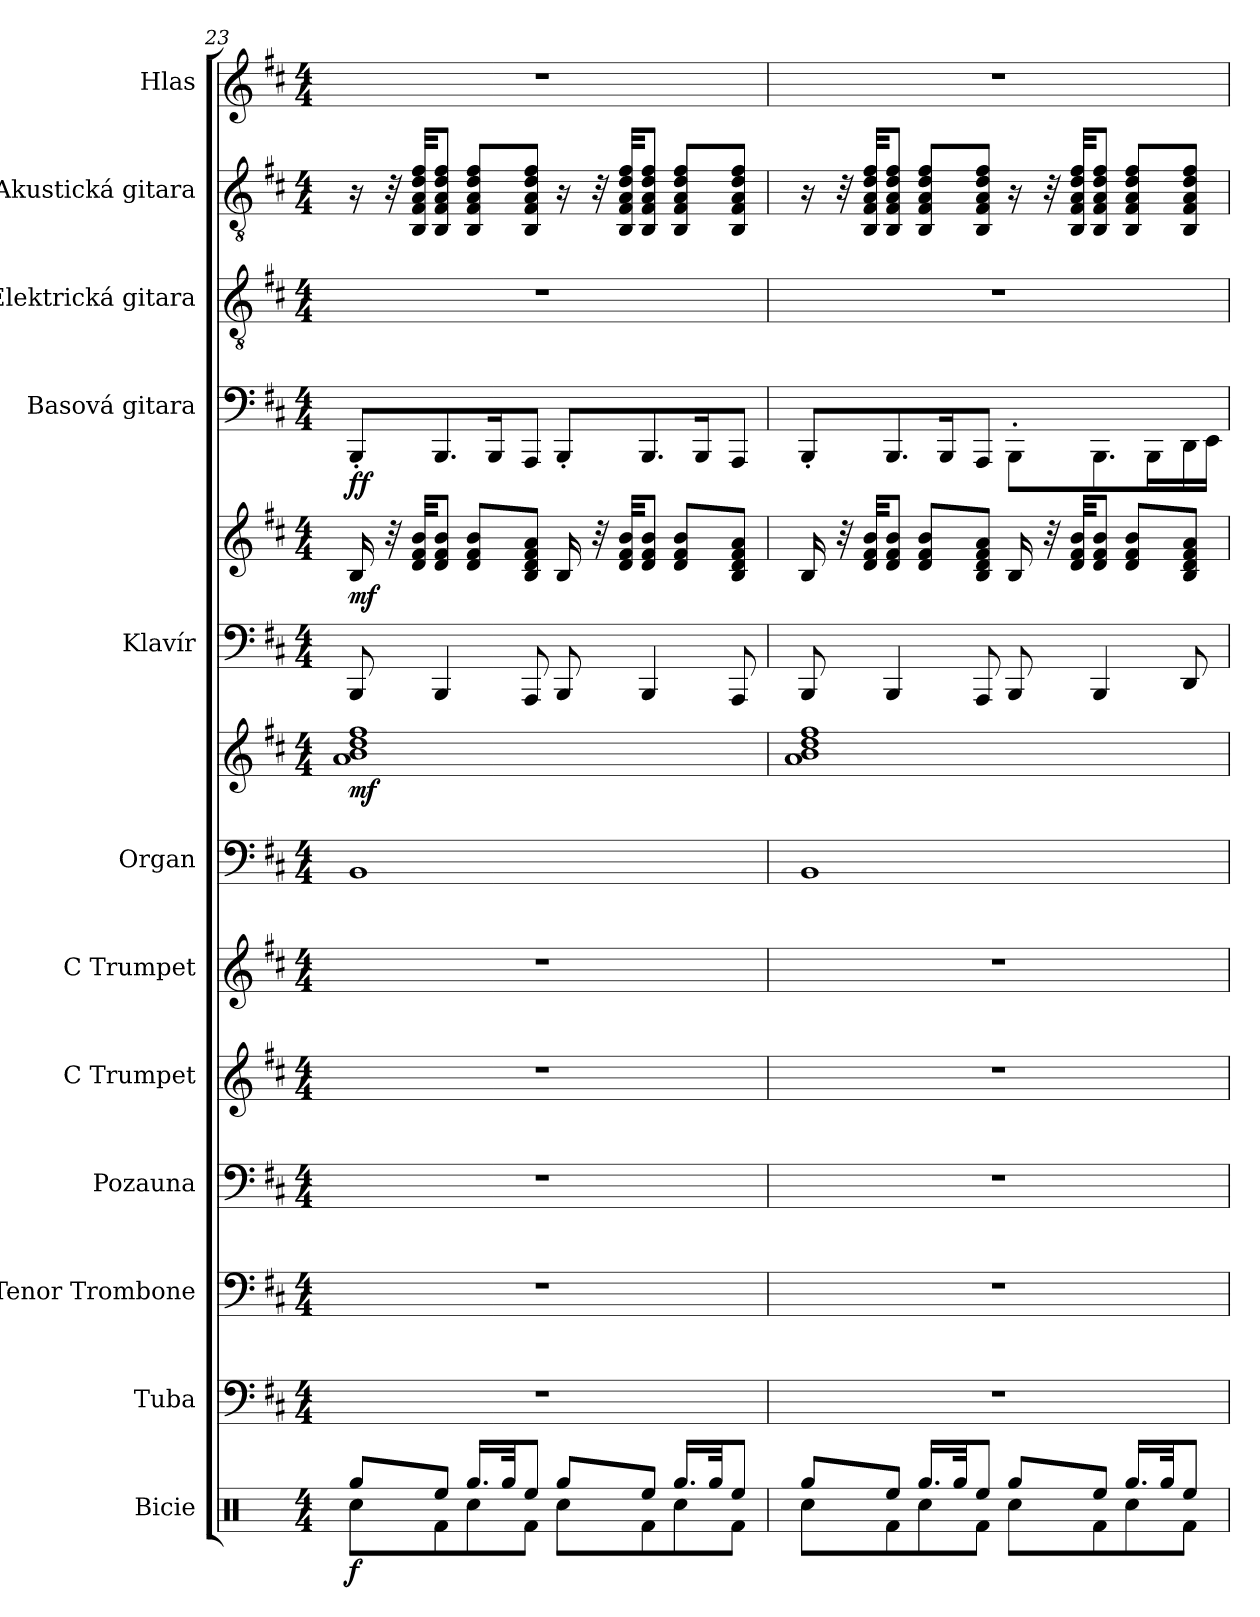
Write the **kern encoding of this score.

**kern	**dynam	**kern	**kern	**kern	**kern	**kern	**kern	**kern	**dynam	**kern	**kern	**dynam	**kern	**dynam	**kern	**kern	**kern
*part12	*part12	*part11	*part10	*part9	*part8	*part7	*part6	*part6	*part6	*part5	*part5	*part5	*part4	*part4	*part3	*part2	*part1
*staff14	*staff14	*staff13	*staff12	*staff11	*staff10	*staff9	*staff8	*staff7	*staff7/8	*staff6	*staff5	*staff5/6	*staff4	*staff4	*staff3	*staff2	*staff1
*I"Bicie	*	*I"Tuba	*I"Tenor Trombone	*I"Pozauna	*I"C Trumpet	*I"C Trumpet	*I"Organ	*	*	*I"Klavír	*	*	*I"Basová gitara	*	*I"Elektrická gitara	*I"Akustická gitara	*I"Hlas
*	*	*I'Tba.	*I'T. Tbn.	*	*I'C Tpt.	*I'C Tpt.	*I'Org.	*	*	*I'Kl.	*	*	*	*	*	*	*I'Hl.
!!LO:PB:g=z
*clefX	*	*clefF4	*clefF4	*clefF4	*clefG2	*clefG2	*clefF4	*clefG2	*	*clefF4	*clefG2	*	*	*	*clefGv2	*clefGv2	*clefG2
*	*	*	*	*	*	*	*	*	*	*	*	*	*ITrd7c12	*	*	*	*
*k[]	*	*k[f#c#]	*k[f#c#]	*k[f#c#]	*k[f#c#]	*k[f#c#]	*k[f#c#]	*k[f#c#]	*	*k[f#c#]	*k[f#c#]	*	*k[f#c#]	*	*k[f#c#]	*k[f#c#]	*k[f#c#]
*M4/4	*	*M4/4	*M4/4	*M4/4	*M4/4	*M4/4	*M4/4	*M4/4	*	*M4/4	*M4/4	*	*M4/4	*	*M4/4	*M4/4	*M4/4
=23	=23	=23	=23	=23	=23	=23	=23	=23	=23	=23	=23	=23	=23	=23	=23	=23	=23
*^	*	*	*	*	*	*	*	*	*	*	*	*	*	*	*	*	*
!	!	!LO:DY:b	!	!	!	!	!	!	!	!LO:DY:b	!	!	!LO:DY:b	!	!LO:DY:b	!	!	!
8Rgg/L	8Rcc\L	f	1r	1r	1r	1r	1r	1BB	1a 1b 1dd 1ff#	mf	8BBB/	16B/	mf	8BBBB'/L	ff	1r	16r	1r
.	.	.	.	.	.	.	.	.	.	.	.	32r	.	.	.	.	32r	.
.	.	.	.	.	.	.	.	.	.	.	.	32d/ 32f#/ 32b/KKL	.	.	.	.	32BB/ 32F#/ 32A/ 32d/ 32f#/KKL	.
8Ree/J	8Rf\	.	.	.	.	.	.	.	.	.	4BBB/	8d/ 8f#/ 8b/J	.	8.BBBB/	.	.	8BB/ 8F#/ 8A/ 8d/ 8f#/J	.
16.Rgg/LL	8Rcc\	.	.	.	.	.	.	.	.	.	.	8d/ 8f#/ 8b/L	.	.	.	.	8BB/ 8F#/ 8A/ 8d/ 8f#/L	.
.	.	.	.	.	.	.	.	.	.	.	.	.	.	16BBBB/K	.	.	.	.
32Rgg/JK	.	.	.	.	.	.	.	.	.	.	.	.	.	.	.	.	.	.
8Ree/J	8Rf\J	.	.	.	.	.	.	.	.	.	8AAA/	8B/ 8d/ 8f#/ 8a/J	.	8AAAA/J	.	.	8BB/ 8F#/ 8A/ 8d/ 8f#/J	.
8Rgg/L	8Rcc\L	.	.	.	.	.	.	.	.	.	8BBB/	16B/	.	8BBBB'/L	.	.	16r	.
.	.	.	.	.	.	.	.	.	.	.	.	32r	.	.	.	.	32r	.
.	.	.	.	.	.	.	.	.	.	.	.	32d/ 32f#/ 32b/KKL	.	.	.	.	32BB/ 32F#/ 32A/ 32d/ 32f#/KKL	.
8Ree/J	8Rf\	.	.	.	.	.	.	.	.	.	4BBB/	8d/ 8f#/ 8b/J	.	8.BBBB/	.	.	8BB/ 8F#/ 8A/ 8d/ 8f#/J	.
16.Rgg/LL	8Rcc\	.	.	.	.	.	.	.	.	.	.	8d/ 8f#/ 8b/L	.	.	.	.	8BB/ 8F#/ 8A/ 8d/ 8f#/L	.
.	.	.	.	.	.	.	.	.	.	.	.	.	.	16BBBB/K	.	.	.	.
32Rgg/JK	.	.	.	.	.	.	.	.	.	.	.	.	.	.	.	.	.	.
8Ree/J	8Rf\J	.	.	.	.	.	.	.	.	.	8AAA/	8B/ 8d/ 8f#/ 8a/J	.	8AAAA/J	.	.	8BB/ 8F#/ 8A/ 8d/ 8f#/J	.
=24	=24	=24	=24	=24	=24	=24	=24	=24	=24	=24	=24	=24	=24	=24	=24	=24	=24	=24
8Rgg/L	8Rcc\L	.	1r	1r	1r	1r	1r	1BB	1a 1b 1dd 1ff#	.	8BBB/	16B/	.	8BBBB'/L	.	1r	16r	1r
.	.	.	.	.	.	.	.	.	.	.	.	32r	.	.	.	.	32r	.
.	.	.	.	.	.	.	.	.	.	.	.	32d/ 32f#/ 32b/KKL	.	.	.	.	32BB/ 32F#/ 32A/ 32d/ 32f#/KKL	.
8Ree/J	8Rf\	.	.	.	.	.	.	.	.	.	4BBB/	8d/ 8f#/ 8b/J	.	8.BBBB/	.	.	8BB/ 8F#/ 8A/ 8d/ 8f#/J	.
16.Rgg/LL	8Rcc\	.	.	.	.	.	.	.	.	.	.	8d/ 8f#/ 8b/L	.	.	.	.	8BB/ 8F#/ 8A/ 8d/ 8f#/L	.
.	.	.	.	.	.	.	.	.	.	.	.	.	.	16BBBB/K	.	.	.	.
32Rgg/JK	.	.	.	.	.	.	.	.	.	.	.	.	.	.	.	.	.	.
8Ree/J	8Rf\J	.	.	.	.	.	.	.	.	.	8AAA/	8B/ 8d/ 8f#/ 8a/J	.	8AAAA/J	.	.	8BB/ 8F#/ 8A/ 8d/ 8f#/J	.
8Rgg/L	8Rcc\L	.	.	.	.	.	.	.	.	.	8BBB/	16B/	.	8BBBB'\L	.	.	16r	.
.	.	.	.	.	.	.	.	.	.	.	.	32r	.	.	.	.	32r	.
.	.	.	.	.	.	.	.	.	.	.	.	32d/ 32f#/ 32b/KKL	.	.	.	.	32BB/ 32F#/ 32A/ 32d/ 32f#/KKL	.
8Ree/J	8Rf\	.	.	.	.	.	.	.	.	.	4BBB/	8d/ 8f#/ 8b/J	.	8.BBBB\	.	.	8BB/ 8F#/ 8A/ 8d/ 8f#/J	.
16.Rgg/LL	8Rcc\	.	.	.	.	.	.	.	.	.	.	8d/ 8f#/ 8b/L	.	.	.	.	8BB/ 8F#/ 8A/ 8d/ 8f#/L	.
.	.	.	.	.	.	.	.	.	.	.	.	.	.	16BBBB\L	.	.	.	.
32Rgg/JK	.	.	.	.	.	.	.	.	.	.	.	.	.	.	.	.	.	.
8Ree/J	8Rf\J	.	.	.	.	.	.	.	.	.	8DD/	8B/ 8d/ 8f#/ 8a/J	.	16DDD\	.	.	8BB/ 8F#/ 8A/ 8d/ 8f#/J	.
.	.	.	.	.	.	.	.	.	.	.	.	.	.	16EEE\JJ	.	.	.	.
*v	*v	*	*	*	*	*	*	*	*	*	*	*	*	*	*	*	*	*
=	=	=	=	=	=	=	=	=	=	=	=	=	=	=	=	=	=
*-	*-	*-	*-	*-	*-	*-	*-	*-	*-	*-	*-	*-	*-	*-	*-	*-	*-
